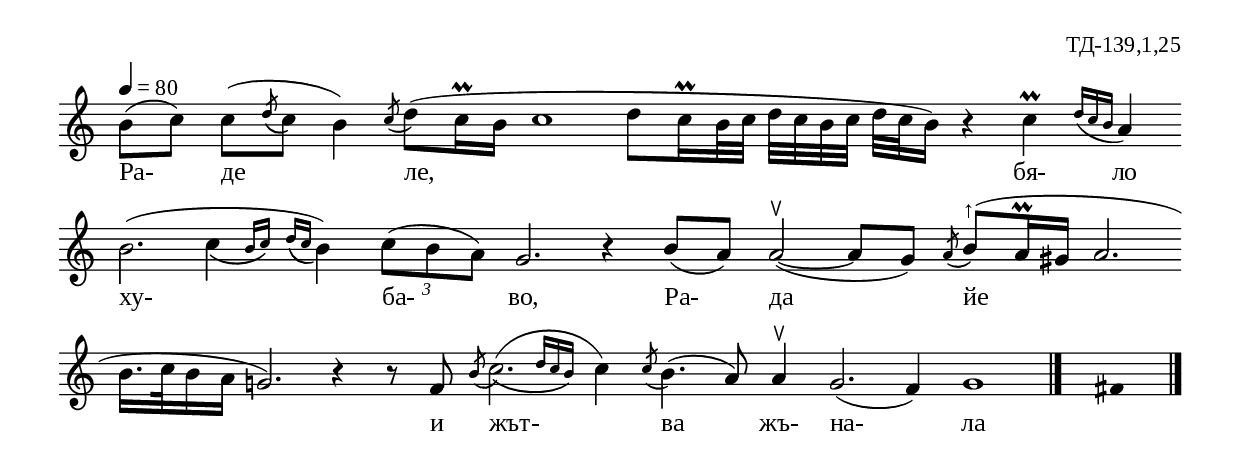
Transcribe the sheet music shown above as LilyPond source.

%{
TD_139_1_25
%}

\include "td-preamble.ly"

\score {
\relative c'' {
\tempo 4 = 80
%\time 5/16
\cadenzaOn
\phrasingSlurDown
b8[( c]) c[( \grace { \stdB d\( \stdE } c\)] b4) \acciaccatura c8 d[( c16\prall b]
c1 d8[ c16\prall b32 c] d[ c b c] d[ c b16]) r4 c\prall 
\acciaccatura { d16[ c b] } a4
\bar ""
b2.( \afterGrace c4\( { b16[ c]\) } \grace { d16[\( c] } b4\))
\times 2/3 { c8[( b a]) } g2. r4 b8[( a]) a2^\ltoe(~ a8[ g])
\acciaccatura a8 b^↑[( a16\prall gis] a2.
\bar ""
b16.[ c32 b16 a] g2.) r4 r8
f8 \acciaccatura b \afterGrace c2.(\( { d16[ c b]\) } c4) 
\acciaccatura c8 b4.( a8) a4^\ltoe g2.( f4) g1
 \bar "|." 
s4 \fixB fis
 \bar "|."  
}
\addlyrics { Ра- де ле, бя- ло ху- ба- во, Ра- да йе и жът- ва жъ- на- ла }
%
\layout {
     \context { 
	    \Staff \remove "Time_signature_engraver" } 
  indent = #0
  line-width = 190\mm
  ragged-right=##f
}
%
\midi { 
	\context {
		\Score
		tempoWholesPerMinute = #(ly:make-moment 80 4)
		}
	}
}
%
\header{
  opus = "ТД-139,1,25"
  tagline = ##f
}


